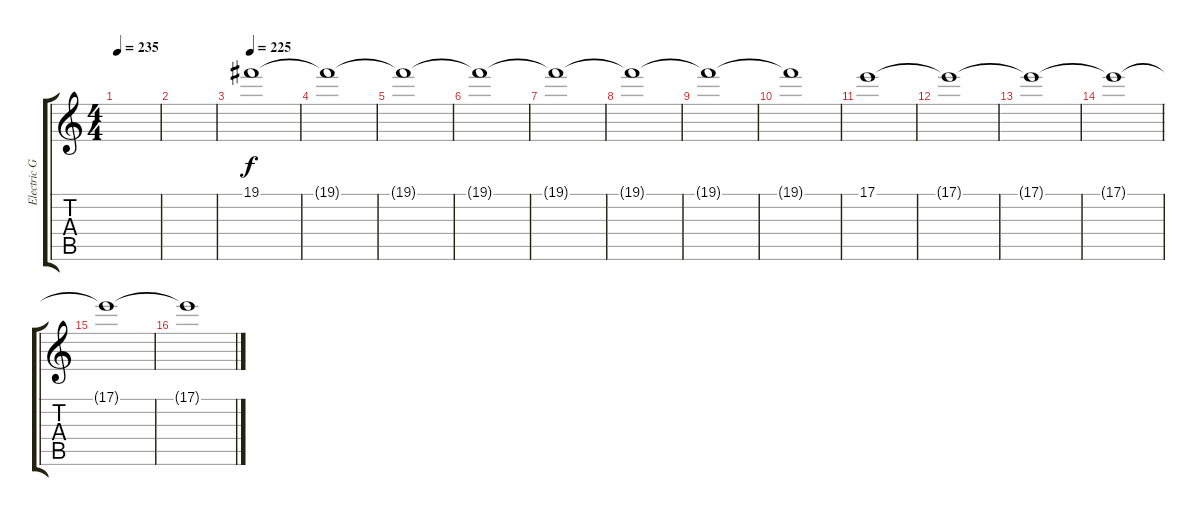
\track ("Electric Guitar" "Electric G") {instrument distortionguitar}
\staff {score tabs}
\tuning (B3 Gb3 D3 A2 E2 B1) {hide}
\ts (4 4)
\tempo 235
\clef g2
\ks c
|
|
\tempo 225
19.1.1 |
19.1{t}.1 |
19.1{t}.1 |
19.1{t}.1 |
19.1{t}.1 |
19.1{t}.1 |
19.1{t}.1 |
19.1{t}.1 |
17.1.1 |
17.1{t}.1 |
17.1{t}.1 |
17.1{t}.1 |
17.1{t}.1 |
17.1{t}.1
